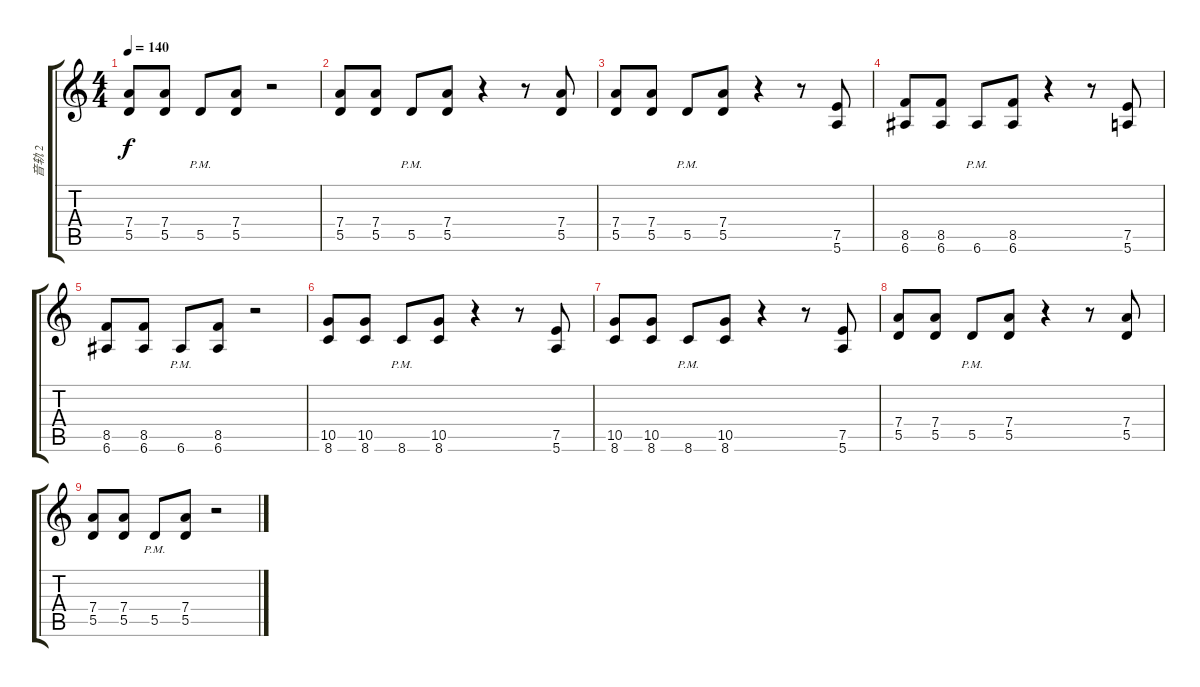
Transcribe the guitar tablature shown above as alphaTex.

\track ("音轨 2" "音轨 2") {instrument overdrivenguitar}
\staff {score tabs}
\tuning (E4 B3 G3 D3 A2 E2) {hide}
\ts (4 4)
\tempo 140
\clef g2
\ks c
(7.4 5.5).8{dy f} (7.4 5.5).8 5.5{pm}.8 (7.4 5.5).8 r.2 |
(7.4 5.5).8 (7.4 5.5).8 5.5{pm}.8 (7.4 5.5).8 r.4 r.8 (7.4 5.5).8 |
(7.4 5.5).8 (7.4 5.5).8 5.5{pm}.8 (7.4 5.5).8 r.4 r.8 (7.5 5.6).8 |
(8.5 6.6).8 (8.5 6.6).8 6.6{pm}.8 (8.5 6.6).8 r.4 r.8 (7.5 5.6).8 |
(8.5 6.6).8 (8.5 6.6).8 6.6{pm}.8 (8.5 6.6).8 r.2 |
(10.5 8.6).8 (10.5 8.6).8 8.6{pm}.8 (10.5 8.6).8 r.4 r.8 (7.5 5.6).8 |
(10.5 8.6).8 (10.5 8.6).8 8.6{pm}.8 (10.5 8.6).8 r.4 r.8 (7.5 5.6).8 |
(7.4 5.5).8 (7.4 5.5).8 5.5{pm}.8 (7.4 5.5).8 r.4 r.8 (7.4 5.5).8 |
(7.4 5.5).8 (7.4 5.5).8 5.5{pm}.8 (7.4 5.5).8 r.2
